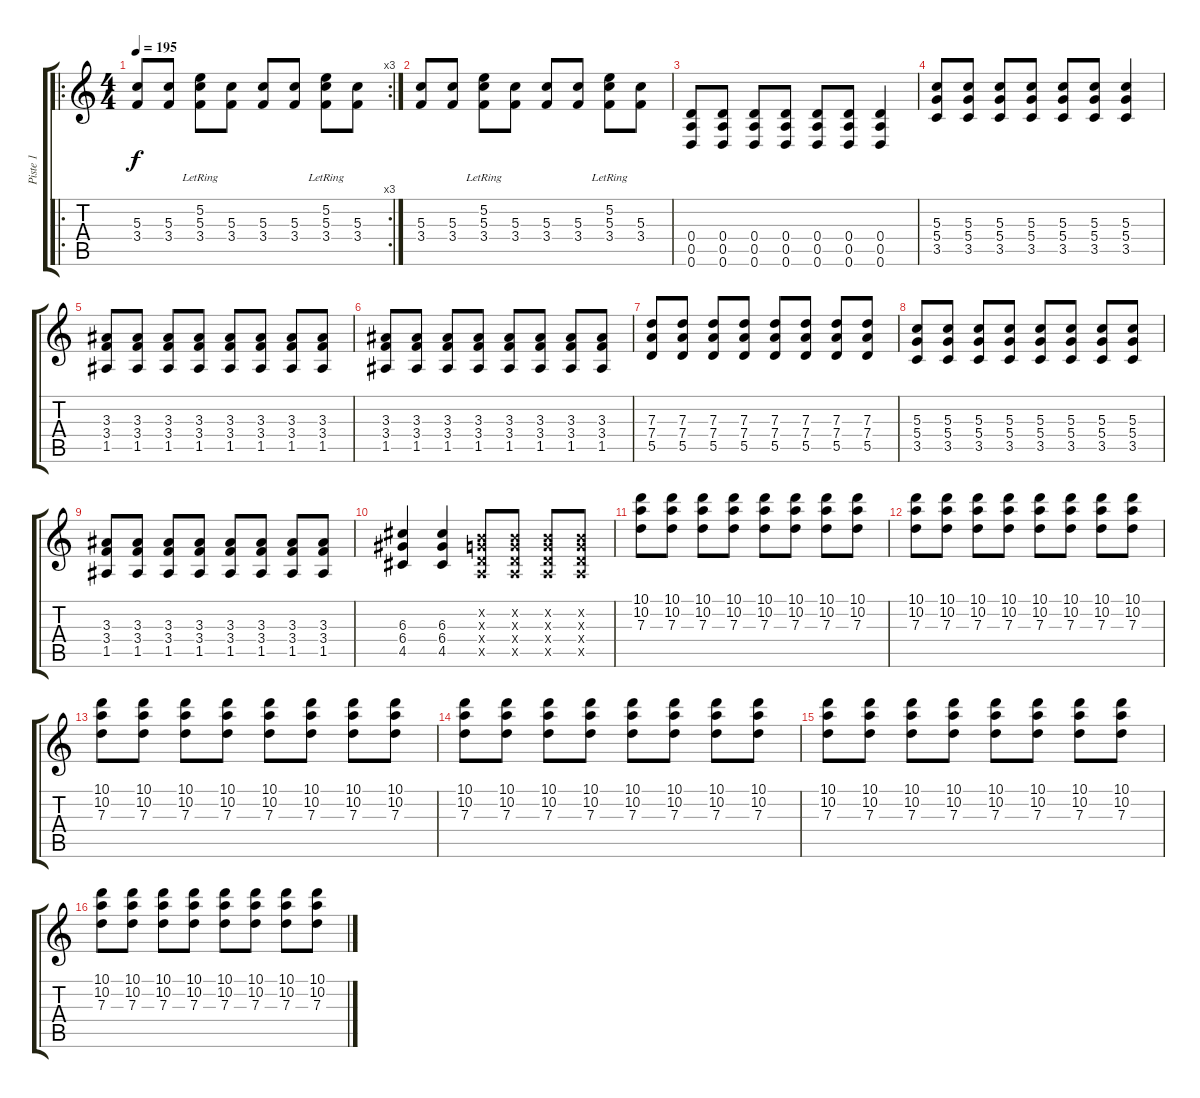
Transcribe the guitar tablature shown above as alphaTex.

\track ("Piste 1" "Piste 1") {instrument overdrivenguitar}
\staff {score tabs}
\tuning (E4 B3 G3 D3 A2 D2) {hide}
\ro
\rc 3
\ts (4 4)
\tempo 195
\clef g2
\ks c
(5.3 3.4).8{dy f} (5.3 3.4).8 (5.2{lr} 5.3 3.4).8 (5.3 3.4).8 (5.3 3.4).8 (5.3 3.4).8 (5.2{lr} 5.3 3.4).8 (5.3 3.4).8 |
(5.3 3.4).8 (5.3 3.4).8 (5.2{lr} 5.3 3.4).8 (5.3 3.4).8 (5.3 3.4).8 (5.3 3.4).8 (5.2{lr} 5.3 3.4).8 (5.3 3.4).8 |
(0.4 0.5 0.6).8 (0.4 0.5 0.6).8 (0.4 0.5 0.6).8 (0.4 0.5 0.6).8 (0.4 0.5 0.6).8 (0.4 0.5 0.6).8 (0.4 0.5 0.6).4 |
(5.3 5.4 3.5).8 (5.3 5.4 3.5).8 (5.3 5.4 3.5).8 (5.3 5.4 3.5).8 (5.3 5.4 3.5).8 (5.3 5.4 3.5).8 (5.3 5.4 3.5).4 |
(3.3 3.4 1.5).8 (3.3 3.4 1.5).8 (3.3 3.4 1.5).8 (3.3 3.4 1.5).8 (3.3 3.4 1.5).8 (3.3 3.4 1.5).8 (3.3 3.4 1.5).8 (3.3 3.4 1.5).8 |
(3.3 3.4 1.5).8 (3.3 3.4 1.5).8 (3.3 3.4 1.5).8 (3.3 3.4 1.5).8 (3.3 3.4 1.5).8 (3.3 3.4 1.5).8 (3.3 3.4 1.5).8 (3.3 3.4 1.5).8 |
(7.3 7.4 5.5).8 (7.3 7.4 5.5).8 (7.3 7.4 5.5).8 (7.3 7.4 5.5).8 (7.3 7.4 5.5).8 (7.3 7.4 5.5).8 (7.3 7.4 5.5).8 (7.3 7.4 5.5).8 |
(5.3 5.4 3.5).8 (5.3 5.4 3.5).8 (5.3 5.4 3.5).8 (5.3 5.4 3.5).8 (5.3 5.4 3.5).8 (5.3 5.4 3.5).8 (5.3 5.4 3.5).8 (5.3 5.4 3.5).8 |
(3.3 3.4 1.5).8 (3.3 3.4 1.5).8 (3.3 3.4 1.5).8 (3.3 3.4 1.5).8 (3.3 3.4 1.5).8 (3.3 3.4 1.5).8 (3.3 3.4 1.5).8 (3.3 3.4 1.5).8 |
(6.3 6.4 4.5).4 (6.3 6.4 4.5).4 (0.2{x} 0.3{x} 0.4{x} 0.5{x}).8 (0.2{x} 0.3{x} 0.4{x} 0.5{x}).8 (0.2{x} 0.3{x} 0.4{x} 0.5{x}).8 (0.2{x} 0.3{x} 0.4{x} 0.5{x}).8 |
(10.1 10.2 7.3).8 (10.1 10.2 7.3).8 (10.1 10.2 7.3).8 (10.1 10.2 7.3).8 (10.1 10.2 7.3).8 (10.1 10.2 7.3).8 (10.1 10.2 7.3).8 (10.1 10.2 7.3).8 |
(10.1 10.2 7.3).8 (10.1 10.2 7.3).8 (10.1 10.2 7.3).8 (10.1 10.2 7.3).8 (10.1 10.2 7.3).8 (10.1 10.2 7.3).8 (10.1 10.2 7.3).8 (10.1 10.2 7.3).8 |
(10.1 10.2 7.3).8 (10.1 10.2 7.3).8 (10.1 10.2 7.3).8 (10.1 10.2 7.3).8 (10.1 10.2 7.3).8 (10.1 10.2 7.3).8 (10.1 10.2 7.3).8 (10.1 10.2 7.3).8 |
(10.1 10.2 7.3).8 (10.1 10.2 7.3).8 (10.1 10.2 7.3).8 (10.1 10.2 7.3).8 (10.1 10.2 7.3).8 (10.1 10.2 7.3).8 (10.1 10.2 7.3).8 (10.1 10.2 7.3).8 |
(10.1 10.2 7.3).8 (10.1 10.2 7.3).8 (10.1 10.2 7.3).8 (10.1 10.2 7.3).8 (10.1 10.2 7.3).8 (10.1 10.2 7.3).8 (10.1 10.2 7.3).8 (10.1 10.2 7.3).8 |
(10.1 10.2 7.3).8 (10.1 10.2 7.3).8 (10.1 10.2 7.3).8 (10.1 10.2 7.3).8 (10.1 10.2 7.3).8 (10.1 10.2 7.3).8 (10.1 10.2 7.3).8 (10.1{ss} 10.2{ss} 7.3{ss}).8
